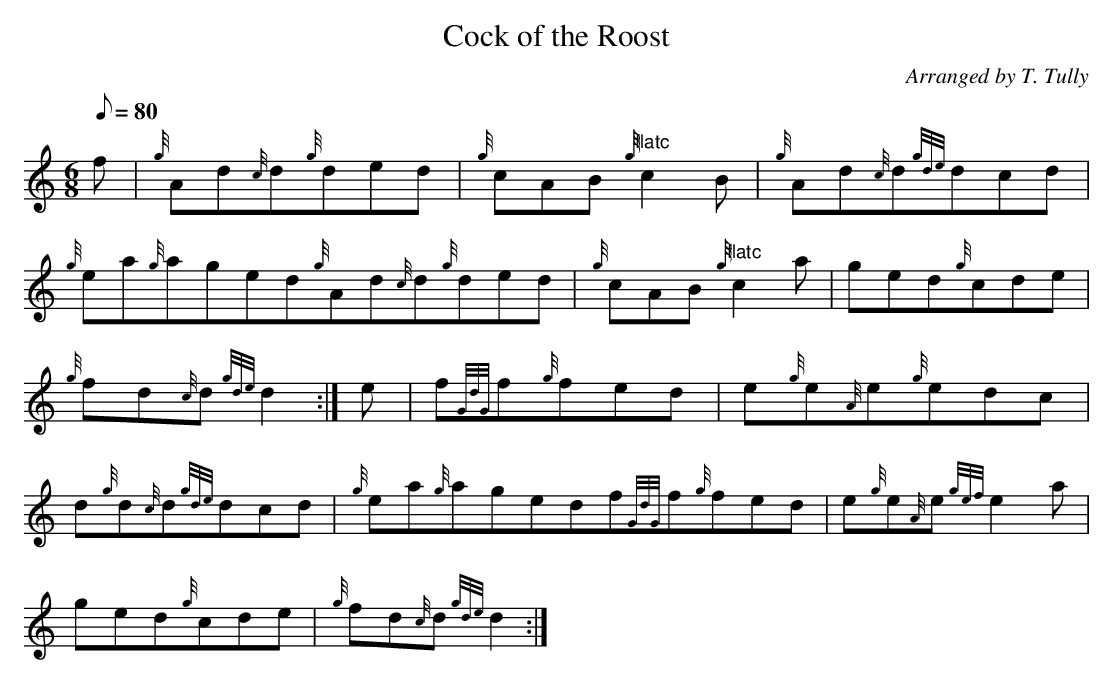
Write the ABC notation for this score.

X:1
T:Cock of the Roost
M:6/8
L:1/8
Q:80
C:Arranged by T. Tully
K:HP
f|
{g}Ad{c}d{g}ded|
{g}cAB{g}"flatc"c2B|
{g}Ad{c}d{gde}dcd|  !
{g}ea{g}aged{g}Ad{c}d{g}ded|
{g}cAB{g}"flatc"c2a|
ged{g}cde|  !
{g}fd{c}d{gde}d2:|
e|
f{GdG}f{g}fed|
e{g}e{A}e{g}edc|  !
d{g}d{c}d{gde}dcd|
{g}ea{g}agedf{GdG}f{g}fed|
e{g}e{A}e{gef}e2a|  !
ged{g}cde|
{g}fd{c}d{gde}d2:|

